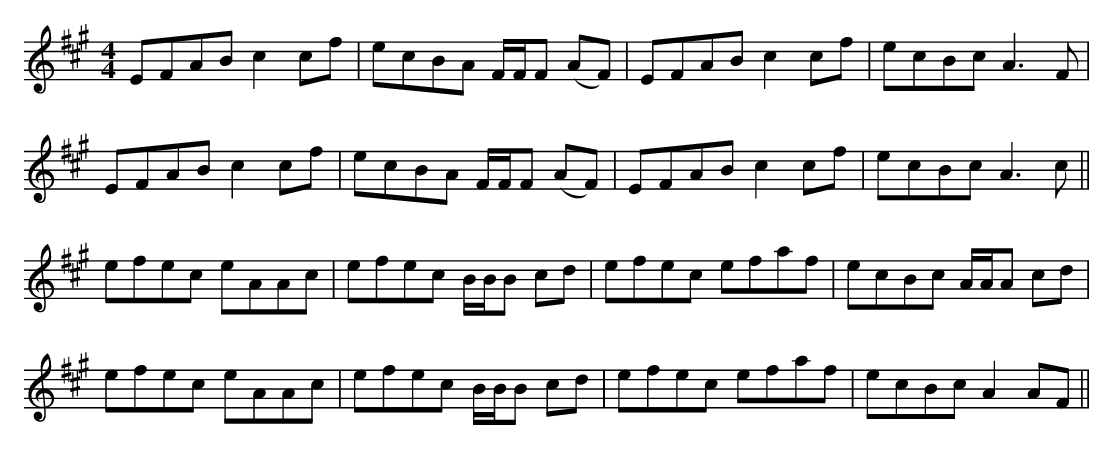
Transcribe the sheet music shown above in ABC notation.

X:1
M:4/4
K:A
EFAB c2 cf|ecBA F/F/F (AF)|EFAB c2 cf|ecBc A3F|
EFAB c2 cf|ecBA F/F/F (AF)|EFAB c2 cf|ecBc A3c||
efec eAAc|efec B/B/B cd|efec efaf|ecBc A/A/A cd|
efec eAAc|efec B/B/B cd|efec efaf|ecBc A2 AF||
